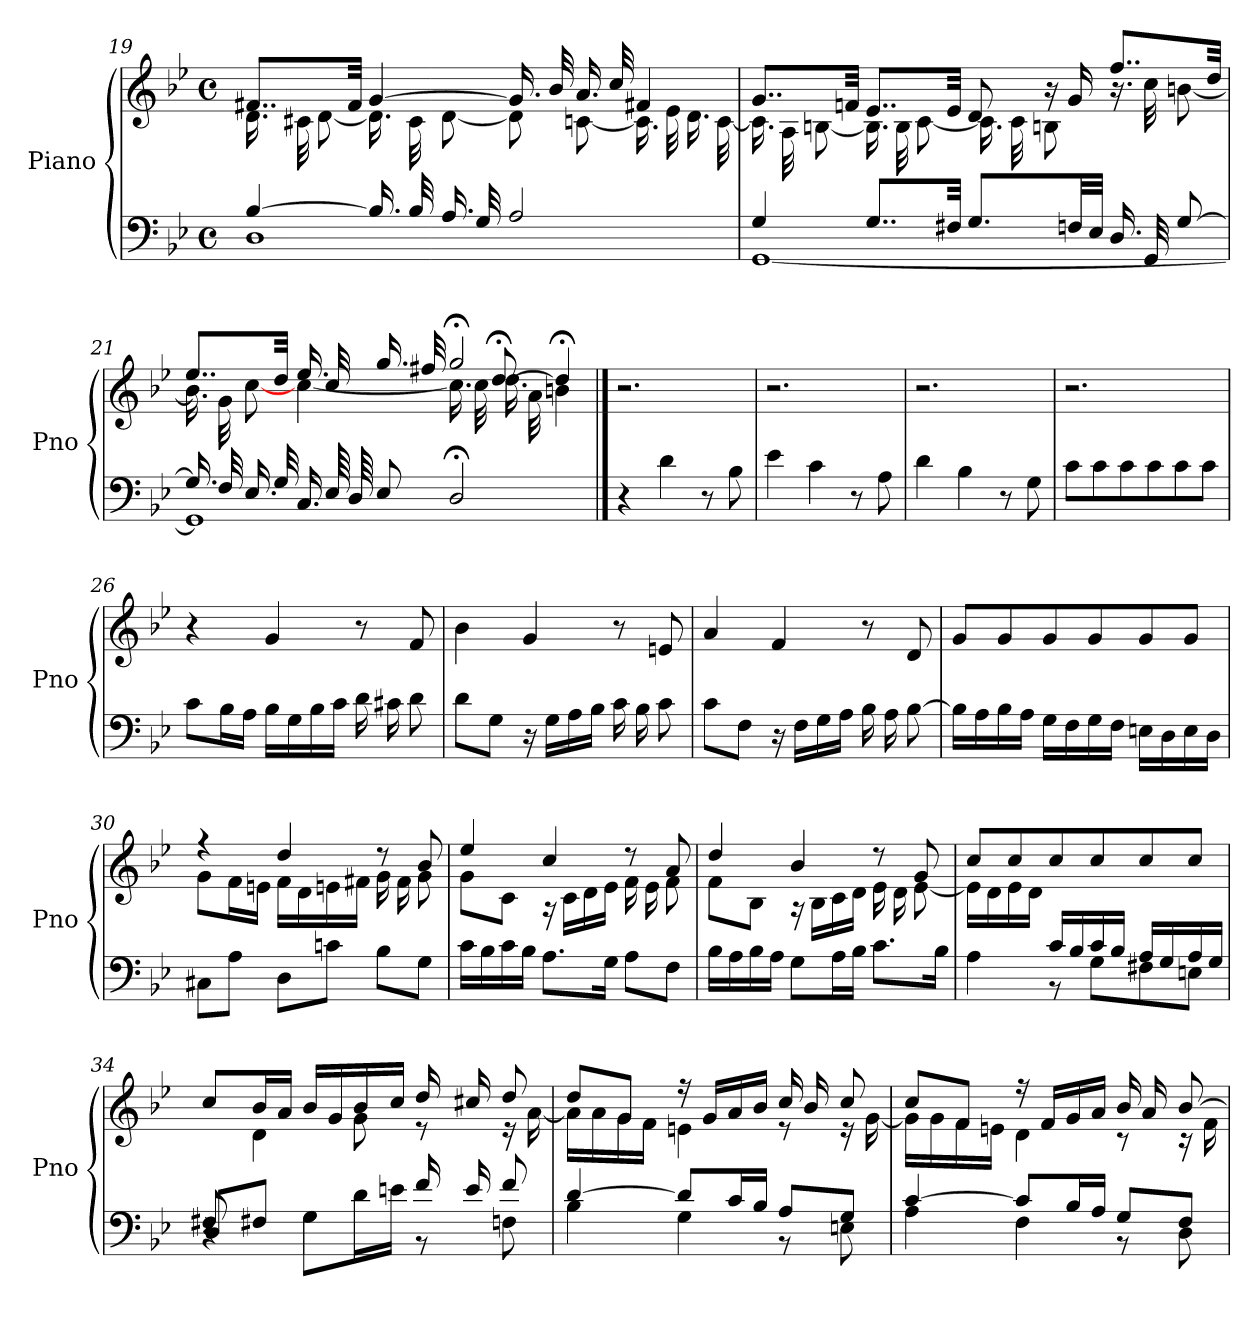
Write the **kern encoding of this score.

**kern	**kern
*part1	*part1
*staff2	*staff1
*I"Piano	*
*I'Pno	*
!!LO:LB:g=z
*clefF4	*clefG2
*k[b-e-]	*k[b-e-]
*B-:	*B-:
*M4/4	*M4/4
*met(c)	*met(c)
=19	=19
*^	*^
*	*	*	*^
[4B-/	1D\	8..f#X/L	16.dLL	1ryy
.	.	.	32c#XL	.
.	.	.	[8dJ	.
.	.	32f#/J	.	.
16.B-LL]	.	[4g/	16.dLL]	.
32B-L	.	.	32c#L	.
16.A	.	.	[8dJ	.
32GJJ	.	.	.	.
2A/	.	16.g/LL]	8dL]	.
.	.	32b-/L	.	.
.	.	16.a/	[8cnJ	.
.	.	32cc/JJ	.	.
.	.	4f#X/	16.cLL]	.
.	.	.	32e-L	.
.	.	.	16.d	.
.	.	.	[32cJJ	.
=20	=20	=20	=20	=20
4G/	[1GG\	8..g/L	16.cLL]	1ryy
.	.	.	32AL	.
.	.	.	[8BnJ	.
.	.	32fn/J	.	.
8..GL	.	8..e-/L	16.BLL]	.
.	.	.	32BL	.
.	.	.	[8cJ	.
32F#XJ	.	32e-/J	.	.
8.GL	.	8d/	16.cLL]	.
.	.	.	32cL	.
.	.	16r	8BnJ	.
32FnLL	.	16g/	.	.
32E-JJJ	.	.	.	.
16.D/LL	.	8..ffL	16.r	.
32GG/L	.	.	32ccLLL	.
[8G/J	.	.	[8bnJ	.
.	.	32ddJ	.	.
=21	=21	=21	=21	=21
16.GLL]	1GG\]	8..ee-L	16.bLL]	4ryy
32FL	.	.	32gL	.
16.E-	.	.	[8ccJ	.
32GJJ	.	32ddJ	.	.
16.C/LL	.	16.ee-LL	[4cc\	4ryy
64E-/LL	.	32ccL	.	.
64D/	.	.	.	.
8E-/J	.	16.gg	.	.
.	.	32ff#XJJ	.	.
2D;</	.	2gg;</	16.ccLL]	8ryy
.	.	.	32ccL	.
.	.	.	16.dd	[8dd;</
.	.	.	32aJJ	.
.	.	.	4b\	4dd;/]
*v	*v	*	*	*
!!LO:LB:g=z
==22	==22	==22	==22
!	!LO:TX:a:B:t=2. Fuga a 4 voci	!	!
*	*v	*v	*v
4r	2.r
4d	.
8r	.
8B-	.
=23	=23
4e-	2.r
4c	.
8r	.
8A	.
=24	=24
4d	2.r
4B-	.
8r	.
8G	.
=25	=25
8cL	2.r
8c	.
8c	.
8c	.
8c	.
8cJ	.
=26	=26
8cL	4r
16B-L	.
16AJJ	.
16B-LL	4g
16G	.
16B-	.
16cJJ	.
16dLL	8r
16c#X	.
8dJ	8f
!!LO:LB:g=z
=27	=27
8dL	4b-
8GJ	.
16r	4g
16GLL	.
16A	.
16B-JJ	.
16cLL	8r
16B-	.
8cJ	8en
=28	=28
8cL	4a
8FJ	.
16r	4f
16FLL	.
16G	.
16AJJ	.
16B-LL	8r
16A	.
[8B-J	8d
=29	=29
16B-LL]	8gL
16A	.
16B-	8g
16AJJ	.
16GLL	8g
16F	.
16G	8g
16FJJ	.
16EnLL	8g
16D	.
16E	8gJ
16DJJ	.
!!LO:LB:g=z
=30	=30
*	*^
8C#XL	4r	8g\L
8AJ	.	16f\L
.	.	16en\JJ
8DL	4dd/	16f\LL
.	.	16d\
8cnJ	.	16en\
.	.	16f#X\JJ
8B-L	8r	16g\LL
.	.	16f#\
8GJ	8b-/	8g\J
=31	=31	=31
16cLL	4ee-/	8gL
16B-	.	.
16c	.	8cJ
16B-JJ	.	.
8.AL	4cc/	16r
.	.	16cLL
.	.	16d
16GJ	.	16e-JJ
8AL	8r	16fLL
.	.	16e-
8FJ	8a/	8fJ
=32	=32	=32
16B-LL	4dd/	8f\L
16A	.	.
16B-	.	8B-\J
16AJJ	.	.
8GL	4b-/	16r
.	.	16B-\LL
16AL	.	16c\
16B-JJ	.	16d\JJ
8.cL	8r	16e-\LL
.	.	16d\
.	8g/	[8e-\J
16B-J	.	.
!!LO:LB:g=z	!!
=33	=33	=33
*^	*	*
4ryy	4A\	8ccL	16e-\LL]
.	.	.	16d\
.	.	8cc	16e-\
.	.	.	16d\JJ
16cLL	8r	8cc	4ryy
16B-	.	.	.
16c	8GL	8cc	.
16B-JJ	.	.	.
16ALL	8F#X	8cc	4ryy
16G	.	.	.
16A	8EnJ	8ccJ	.
16GJJ	.	.	.
=34	=34	=34	=34
*	*^	*	*
8F#X/	8D/L	4r	8cc/L	8ryy
2ryy	8F#X/J	.	16b-/L	4d\
.	.	.	16a/JJ	.
.	8GL	4G\	16b-LL	.
.	.	.	16g	.
.	16dL	.	16b-	8g\
.	16enJJ	.	16ccJJ	.
.	16f/LL	8r	16ddLL	8r
.	16e/	.	16cc#X	.
8ryy	8f/J	8F\	8ddJ	16r
.	.	.	.	[16a\
*	*v	*v	*	*
=35	=35	=35	=35
[4d/	4B-\	8dd/L	16aLL]
.	.	.	16a
.	.	8g/J	16g
.	.	.	16fJJ
8d/L]	4G\	16r	4en\
.	.	16gLL	.
16c/L	.	16a	.
16B-/JJ	.	16b-JJ	.
8AL	8r	16cc/LL	8r
.	.	16b-/	.
8GJ	8En\	8cc/J	16r
.	.	.	[16g\
!!LO:LB:g=z	!!
=36	=36	=36	=36
[4c/	4A\	8cc/L	16g\LL]
.	.	.	16g\
.	.	8f/J	16f\
.	.	.	16en\JJ
8cL]	4F\	16r	4d\
.	.	16f/LL	.
16B-L	.	16g/	.
16AJJ	.	16a/JJ	.
8G/L	8r	16b-LL	8r
.	.	16a	.
8F/J	8D\	[8b-J	16r
.	.	.	16f\
*v	*v	*	*
*	*v	*v
=	=
*-	*-
